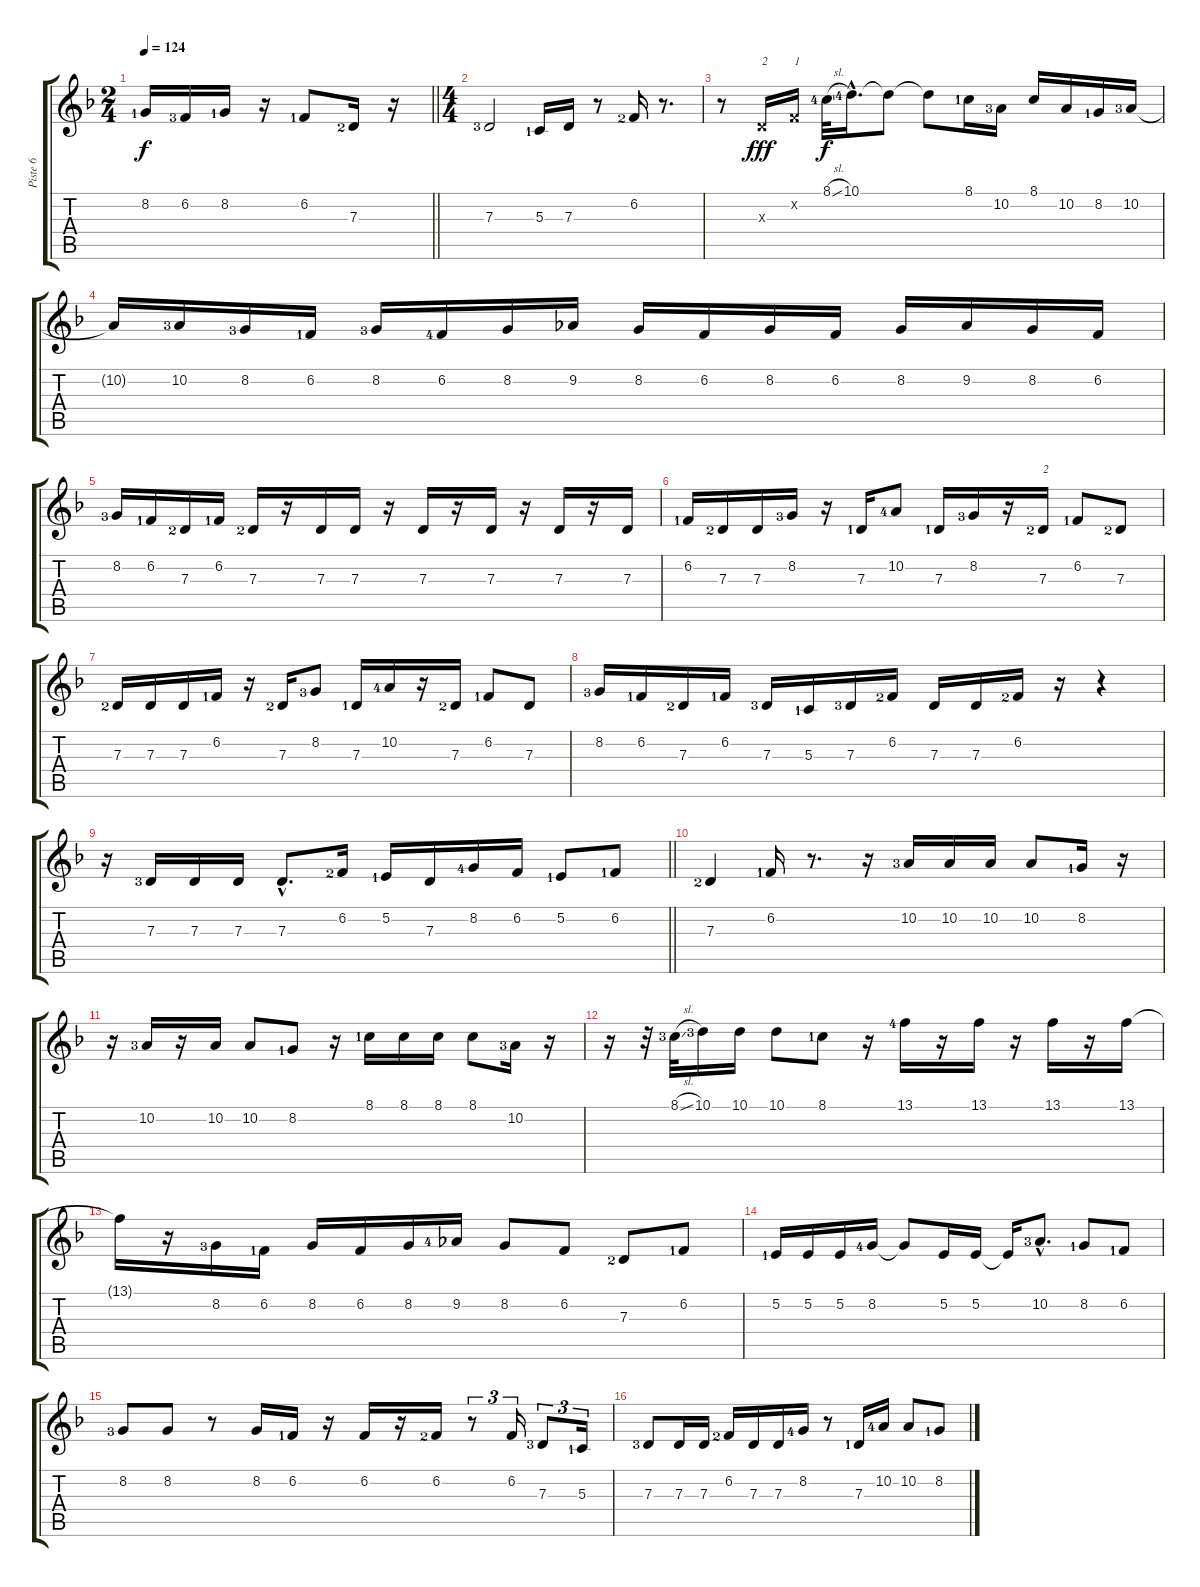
\track ("Piste 6" "Piste 6") {instrument shakuhachi}
\staff {score tabs}
\tuning (E4 B3 G3 D3 A2 E2) {hide}
\ts (2 4)
\tempo 124
\clef g2
\barLineRight lightlight
\ks dminor
8.2{lf 2}.16{dy f} 6.2{lf 4}.16 8.2{lf 2}.16 r.16 6.2{lf 2}.8 7.3{lf 3}.16 r.16 |
\ts (4 4)
7.3{lf 4}.2{volume 10 balance 0 instrument shakuhachi} 5.3{lf 2}.16 7.3.16 r.8 6.2{lf 3}.16 r.8{d} |
r.8 7.3{x}.16{txt "2" dy fff} 6.2{x}.16{txt "1"} 8.1{sl lf 5}.32{dy f} 10.1{hac lf 5}.16{d} 10.1{t}.8 10.1{t}.8 8.1{lf 2}.16 10.2{lf 4}.16 8.1.16 10.2.16 8.2{lf 2}.16 10.2{lf 4}.16 |
10.2{t}.16 10.2{lf 4}.16 8.2{lf 4}.16 6.2{lf 2}.16 8.2{lf 4}.16 6.2{lf 5}.16 8.2.16 9.2.16 8.2.16 6.2.16 8.2.16 6.2.16 8.2.16 9.2.16 8.2.16 6.2.16 |
8.2{lf 4}.16 6.2{lf 2}.16 7.3{lf 3}.16 6.2{lf 2}.16 7.3{lf 3}.16 r.16 7.3.16 7.3.16 r.16 7.3.16 r.16 7.3.16 r.16 7.3.16 r.16 7.3.16 |
6.2{lf 2}.16 7.3{lf 3}.16 7.3.16 8.2{lf 4}.16 r.16 7.3{lf 2}.16 10.2{lf 5}.8 7.3{lf 2}.16 8.2{lf 4}.16 r.16 7.3{lf 3}.16{txt "2"} 6.2{lf 2}.8 7.3{lf 3}.8 |
7.3{lf 3}.16 7.3.16 7.3.16 6.2{lf 2}.16 r.16 7.3{lf 3}.16 8.2{lf 4}.8 7.3{lf 2}.16 10.2{lf 5}.16 r.16 7.3{lf 3}.16 6.2{lf 2}.8 7.3.8 |
8.2{lf 4}.16 6.2{lf 2}.16 7.3{lf 3}.16 6.2{lf 2}.16 7.3{lf 4}.16 5.3{lf 2}.16 7.3{lf 4}.16 6.2{lf 3}.16 7.3.16 7.3.16 6.2{lf 3}.16 r.16 r.4 |
\barLineRight lightlight
r.16 7.3{lf 4}.16 7.3.16 7.3.16 7.3{hac}.8{d} 6.2{lf 3}.16 5.2{lf 2}.16 7.3.16 8.2{lf 5}.16 6.2.16 5.2{lf 2}.8 6.2{lf 2}.8 |
7.3{lf 3}.4 6.2{lf 2}.16 r.8{d} r.16 10.2{lf 4}.16 10.2.16 10.2.16 10.2.8 8.2{lf 2}.16 r.16 |
r.16 10.2{lf 4}.16 r.16 10.2.16 10.2.8 8.2{lf 2}.8 r.16 8.1{lf 2}.16 8.1.16 8.1.16 8.1.8 10.2{lf 4}.16 r.16 |
r.16 r.32 8.1{sl lf 4}.32 10.1{lf 4}.16 10.1.16 10.1.8 8.1{lf 2}.8 r.16 13.1{lf 5}.16 r.16 13.1.16 r.16 13.1.16 r.16 13.1.16 |
13.1{t}.16 r.16 8.2{lf 4}.16 6.2{lf 2}.16 8.2.16 6.2.16 8.2.16 9.2{lf 5}.16 8.2.8 6.2.8 7.3{lf 3}.8 6.2{lf 2}.8 |
5.2{lf 2}.16 5.2.16 5.2.16 8.2{lf 5}.16 8.2{t}.8 5.2.16 5.2.16 5.2{t}.16 10.2{hac lf 4}.8{d} 8.2{lf 2}.8 6.2{lf 2}.8 |
8.2{lf 4}.8 8.2.8 r.8 8.2.16 6.2{lf 2}.16 r.16 6.2.16 r.16 6.2{lf 3}.16 r.8{tu (3 2)} 6.2.16{tu (3 2)} 7.3{lf 4}.8{tu (3 2)} 5.3{lf 2}.16{tu (3 2)} |
7.3{lf 4}.8 7.3.16 7.3.16 6.2{lf 3}.16 7.3.16 7.3.16 8.2{lf 5}.16 r.8 7.3{lf 2}.16 10.2{lf 5}.16 10.2.8 8.2{lf 2}.8
